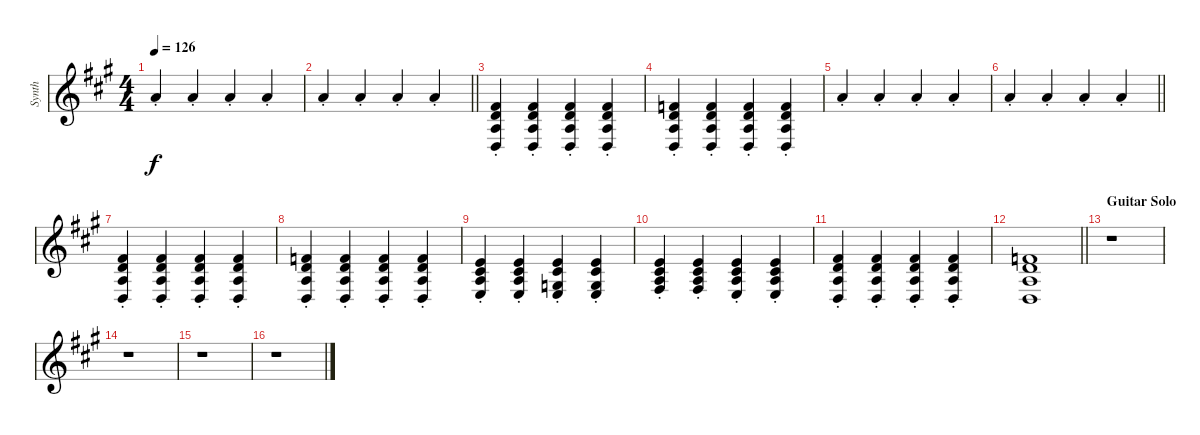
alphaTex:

\track ("Synth" "Synth") {instrument pad5bowed}
\staff {score}
\tuning (E4 B3 G3 D3 A2 E2) {hide}
\ts (4 4)
\tempo 126
\clef g2
\ks a
5.1{st}.4{dy f} 5.1{st}.4 5.1{st}.4 5.1{st}.4 |
\barLineRight lightlight
5.1{st}.4 5.1{st}.4 5.1{st}.4 5.1{st}.4 |
(2.1{st} 3.2{st} 2.3{st} 0.4{st}).4 (2.1{st} 3.2{st} 2.3{st} 0.4{st}).4 (2.1{st} 3.2{st} 2.3{st} 0.4{st}).4 (2.1{st} 3.2{st} 2.3{st} 0.4{st}).4 |
(1.1{st} 3.2{st} 2.3{st} 0.4{st}).4 (1.1{st} 3.2{st} 2.3{st} 0.4{st}).4 (1.1{st} 3.2{st} 2.3{st} 0.4{st}).4 (1.1{st} 3.2{st} 2.3{st} 0.4{st}).4 |
5.1{st}.4 5.1{st}.4 5.1{st}.4 5.1{st}.4 |
\barLineRight lightlight
5.1{st}.4 5.1{st}.4 5.1{st}.4 5.1{st}.4 |
(2.1{st} 3.2{st} 2.3{st} 0.4{st}).4 (2.1{st} 3.2{st} 2.3{st} 0.4{st}).4 (2.1{st} 3.2{st} 2.3{st} 0.4{st}).4 (2.1{st} 3.2{st} 2.3{st} 0.4{st}).4 |
(1.1{st} 3.2{st} 2.3{st} 0.4{st}).4 (1.1{st} 3.2{st} 2.3{st} 0.4{st}).4 (1.1{st} 3.2{st} 2.3{st} 0.4{st}).4 (1.1{st} 3.2{st} 2.3{st} 0.4{st}).4 |
(0.1{st} 2.2{st} 2.3{st} 2.4{st}).4 (0.1{st} 2.2{st} 2.3{st} 2.4{st}).4 (0.1{st} 2.2{st} 0.3{st} 2.4{st}).4 (0.1{st} 2.2{st} 0.3{st} 2.4{st}).4 |
(0.1{st} 2.2{st} 2.3{st} 4.4{st}).4 (0.1{st} 2.2{st} 2.3{st} 4.4{st}).4 (0.1{st} 2.2{st} 2.3{st} 2.4{st}).4 (0.1{st} 2.2{st} 2.3{st} 2.4{st}).4 |
(2.1{st} 3.2{st} 2.3{st} 0.4{st}).4 (2.1{st} 3.2{st} 2.3{st} 0.4{st}).4 (2.1{st} 3.2{st} 2.3{st} 0.4{st}).4 (2.1{st} 3.2{st} 2.3{st} 0.4{st}).4 |
\barLineRight lightlight
(1.1 3.2 2.3 0.4).1 |
\section ("" "Guitar Solo")
r.1 |
r.1 |
r.1 |
r.1
